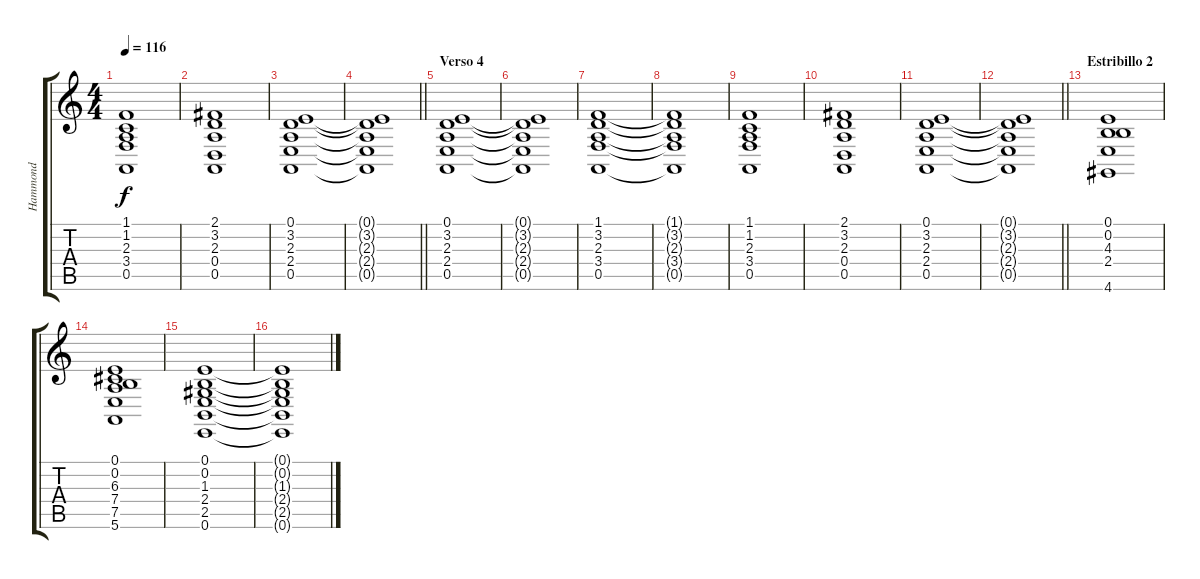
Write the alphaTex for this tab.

\track ("Hammond" "Hammond") {instrument drawbarorgan}
\staff {score tabs}
\tuning (E4 B3 G3 D3 A2 E2) {hide}
\ts (4 4)
\tempo 116
\clef g2
\ks c
(1.1 1.2 2.3 3.4 0.5).1{dy f} |
(2.1 3.2 2.3 0.4 0.5).1 |
(0.1 3.2 2.3 2.4 0.5).1 |
\barLineRight lightlight
(0.1{t} 3.2{t} 2.3{t} 2.4{t} 0.5{t}).1 |
\section ("" "Verso 4")
(0.1 3.2 2.3 2.4 0.5).1{volume 6} |
(0.1{t} 3.2{t} 2.3{t} 2.4{t} 0.5{t}).1 |
(1.1 3.2 2.3 3.4 0.5).1 |
(1.1{t} 3.2{t} 2.3{t} 3.4{t} 0.5{t}).1 |
(1.1 1.2 2.3 3.4 0.5).1 |
(2.1 3.2 2.3 0.4 0.5).1 |
(0.1 3.2 2.3 2.4 0.5).1 |
\barLineRight lightlight
(0.1{t} 3.2{t} 2.3{t} 2.4{t} 0.5{t}).1 |
\section ("" "Estribillo 2")
(0.1 0.2 4.3 2.4 4.6).1 |
(0.1 0.2 6.3 7.4 7.5 5.6).1 |
(0.1 0.2 1.3 2.4 2.5 0.6).1 |
(0.1{t} 0.2{t} 1.3{t} 2.4{t} 2.5{t} 0.6{t}).1
